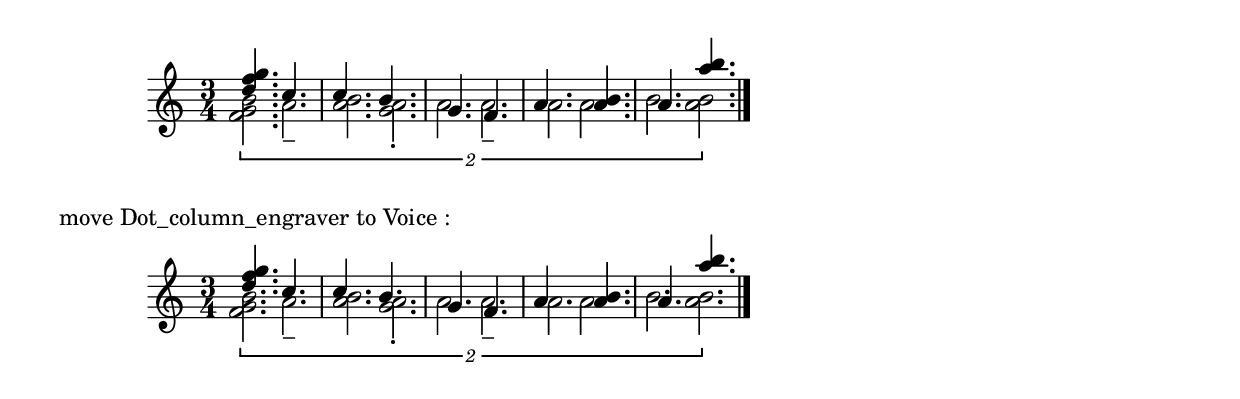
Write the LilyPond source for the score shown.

\version "2.16.0"

\header {
  texidoc = "Dot Columns are engraved in the Staff by default,
enabling dots to move vertically to make room for dots from another voice.
If Dot_column_engraver is moved to Voice, separate dot columns are engraved,
and these dots avoid notes in other voices."
}

music = \relative c'' { \time 3/4 << {
  <d f g>4. c c b g f a <a b> a <a' b>
} \\ \times 1/2 {
  <f, g b>2. a-- <a b> <g a>-. a2. a-- a a b <a b> \bar "|."
} >> }

\score{ \music }
\markup "move Dot_column_engraver to Voice :"
\score{ \music
\layout {
  \context {\Staff \remove Dot_column_engraver}
  \context {\Voice \consists Dot_column_engraver}
}}
